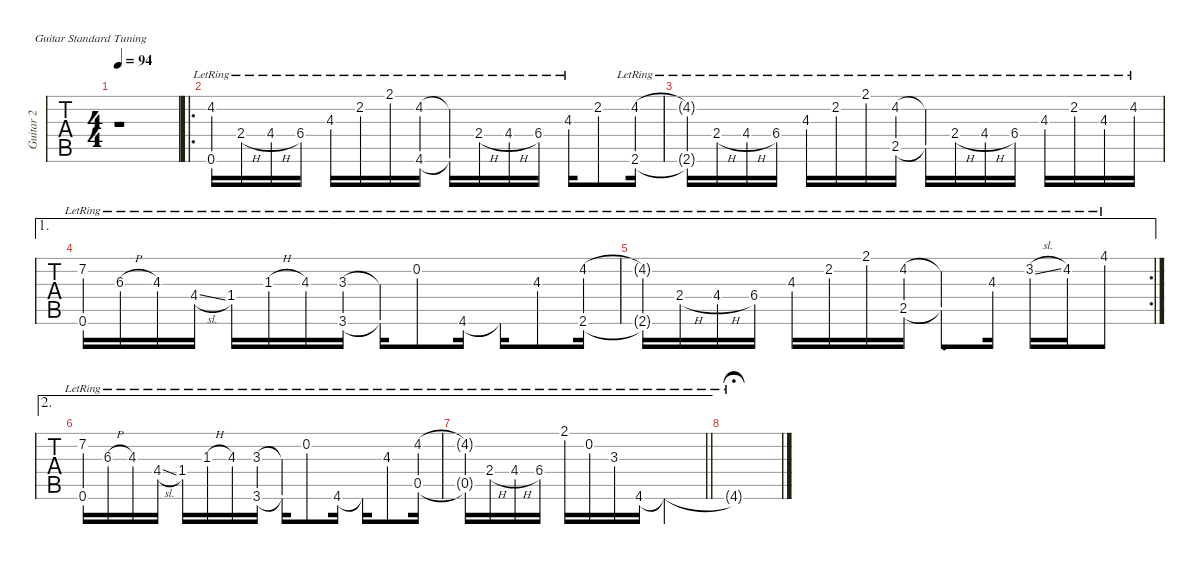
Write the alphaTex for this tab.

\hideDynamics
\bracketExtendMode nobrackets
\multiTrackTrackNamePolicy allsystems
\firstSystemTrackNameMode fullname
\otherSystemsTrackNameMode fullname
\otherSystemsTrackNameOrientation horizontal
\track ("Guitar 2" "Guitar 2") {instrument electricguitarjazz}
\staff {tabs}
\tuning (E4 B3 G3 D3 A2 E2)
\ts (4 4)
\scale
0.964904
\tempo 94
\accidentals auto
\clef g2
\ottava regular
\simile none
\ks c
r.1{dy mf} |
\ro
(4.2{lr acc #} 0.6{lr}).16 2.4{h lr}.16 4.4{h lr acc #}.16 6.4{lr acc #}.16 4.3{lr}.16 2.2{lr acc #}.16 2.1{lr acc #}.16 (4.2{lr acc #} 4.6{lr acc #}).16 (4.2{lr t acc #} 4.6{lr t acc #}).16 2.4{h lr}.16 4.4{h lr acc #}.16 6.4{lr acc #}.16 4.3{lr}.16 2.2{st acc #}.8 (4.2{lr acc #} 2.6{lr acc #}).16 |
(4.2{lr t acc #} 2.6{lr t acc #}).16 2.4{h lr}.16 4.4{h lr acc #}.16 6.4{lr acc #}.16 4.3{lr}.16 2.2{lr acc #}.16 2.1{lr acc #}.16 (4.2{lr acc #} 2.5{lr}).16 (4.2{lr t acc #} 2.5{lr t}).16 2.4{h lr}.16 4.4{h lr acc #}.16 6.4{lr acc #}.16 4.3{lr}.16 2.2{lr acc #}.16 4.3{lr}.16 4.2{lr acc #}.16 |
\ae 1
\scale
1.02487 (7.2{lr acc #} 0.6{lr}).16 6.3{h lr acc #}.16 4.3{lr}.16 4.4{sl lr acc #}.16 1.4{lr acc #}.16 1.3{h lr acc #}.16 4.3{lr}.16 (3.3{lr acc #} 3.6{lr}).16 (3.3{lr t acc #} 3.6{lr t}).16 0.2{lr}.8 4.6{lr acc #}.16 4.6{lr t acc #}.16 4.3{lr}.8 (4.2{lr acc #} 2.6{lr acc #}).16 |
\ae 1
\rc 2
\scale
0.975135 (4.2{lr t acc #} 2.6{lr t acc #}).16 2.4{h lr}.16 4.4{h lr acc #}.16 6.4{lr acc #}.16 4.3{lr}.16 2.2{lr acc #}.16 2.1{lr acc #}.16 (4.2{lr acc #} 2.5{lr}).16 (4.2{lr t acc #} 2.5{lr t}).8{d} 4.3{lr}.16 3.2{sl lr}.16 4.2{lr acc #}.16 4.1{lr acc #}.8 |
\ae 2
\scale
1.53117 (7.2{lr acc #} 0.6{lr}).16 6.3{h lr acc #}.16 4.3{lr}.16 4.4{sl lr acc #}.16 1.4{lr acc #}.16 1.3{h lr acc #}.16 4.3{lr}.16 (3.3{lr acc #} 3.6{lr}).16 (3.3{lr t acc #} 3.6{lr t}).16 0.2{lr}.8 4.6{lr acc #}.16 4.6{lr t acc #}.16 4.3{lr}.8 (4.2{lr acc #} 0.5{lr}).16 |
\ae 2
\scale
1.10209
\barLineRight lightlight
(4.2{lr t acc #} 0.5{lr t}).16 2.4{h lr}.16 4.4{h lr acc #}.16 6.4{lr acc #}.16 2.1{lr acc #}.16 0.2{lr}.16 3.3{lr acc #}.16 4.6{lr acc #}.16 4.6{lr t acc #}.2 |
\scale
0.366746 4.6{lr t acc #}.1{fermata (medium 1)}
